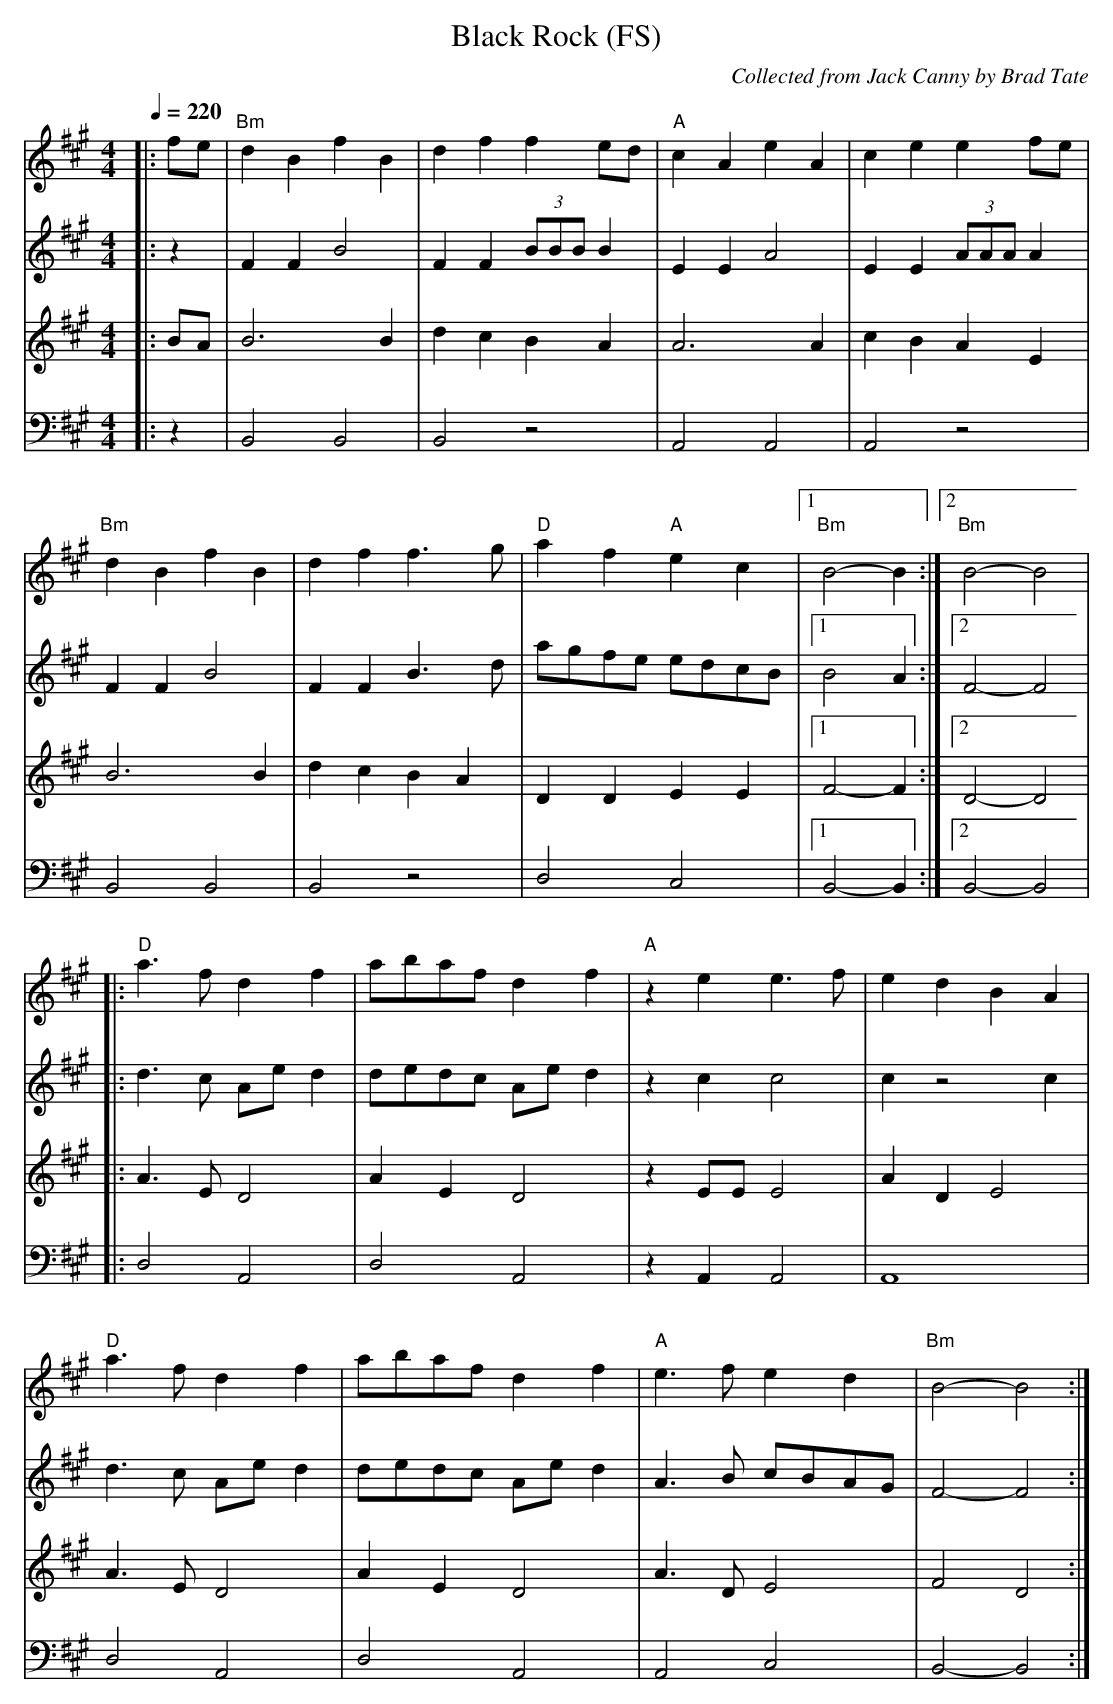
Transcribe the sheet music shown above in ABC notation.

X:1
T:Black Rock (FS)
M:4/4
L:1/4
Q:220
C:Collected from Jack Canny by Brad Tate
K:A
V:1
|:f/e/|"Bm"dBfB|dffe/d/|"A"cAeA|ceef/e/|
"Bm"dBfB|dff>g|"D"af"A"ec|1"Bm"B2-B:|2"Bm"B2-B2|
|:"D"a>fdf|a/b/a/f/df|"A"zee>f|edBA|
"D"a>fdf|a/b/a/f/df|"A"e>fed|"Bm"B2-B2:|
V:2
|:z|FFB2|FF(3B/B/B/ B|EEA2|EE(3A/A/A/ A|
FFB2|FFB>d|a/g/f/e/ e/d/c/B/|1B2A:|2F2-F2|
|:d>c A/e/d|d/e/d/c/ A/e/d|zcc2|cz2c|
d>c A/e/d|d/e/d/c/ A/e/d|A>B c/B/A/G/|F2-F2:|
V:3
|:B/A/|B3B|dcBA|A3A|cBAE|
B3B|dcBA|DDEE|1F2-F:|2D2-D2|
|:A>ED2|AED2|zE/E/E2|ADE2|
A>ED2|AED2|A>DE2|F2D2:|
V:4 clef=bass
|:z|B,,2B,,2|B,,2z2|A,,2A,,2|A,,2z2|
B,,2B,,2|B,,2z2|D,2C,2|1B,,2-B,,:|2B,,2-B,,2|
|:D,2A,,2|D,2A,,2|zA,,A,,2|A,,4|
D,2A,,2|D,2A,,2|A,,2C,2|B,,2-B,,2:|
